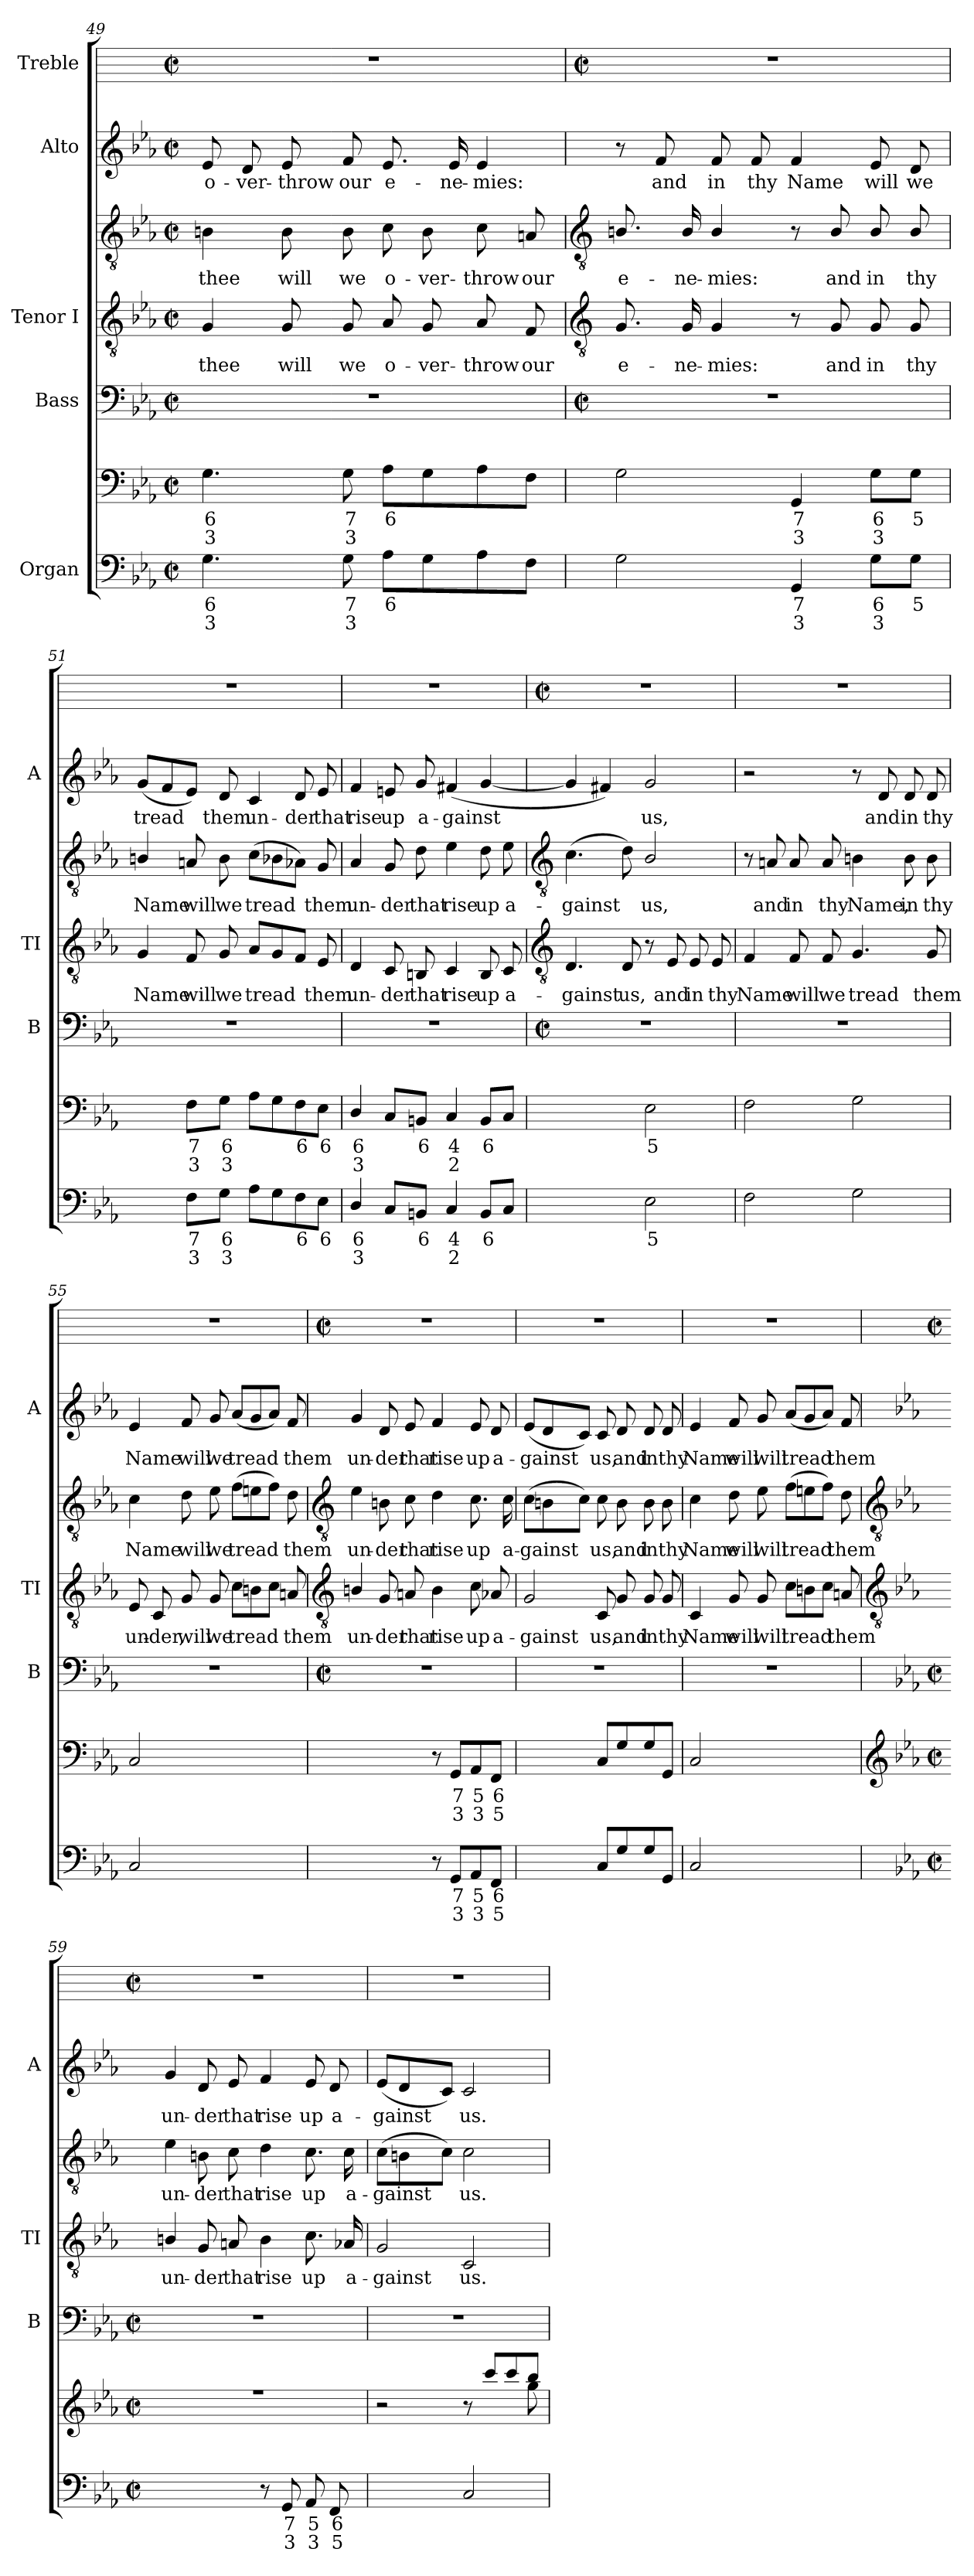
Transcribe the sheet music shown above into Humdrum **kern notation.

**kern	**text	**text	**text	**kern	**text	**text	**text	**kern	**kern	**text	**kern	**text	**kern	**text	**kern
*part5	*part5	*part5	*part5	*part5	*part5	*part5	*part5	*part4	*part3	*part3	*part3	*part3	*part2	*part2	*part1
*staff7	*staff7	*staff7	*staff7	*staff6	*staff6	*staff6	*staff6	*staff5	*staff4	*staff4	*staff3	*staff3	*staff2	*staff2	*staff1
*I"Organ	*	*	*	*	*	*	*	*I"Bass	*I"Tenor I	*	*	*	*I"Alto	*	*I"Treble
*	*	*	*	*	*	*	*	*I'B	*I'TI	*	*	*	*I'A	*	*
*clefF4	*	*	*	*clefF4	*	*	*	*clefF4	*clefGv2	*	*clefGv2	*	*clefG2	*	*
*k[b-e-a-]	*	*	*	*k[b-e-a-]	*	*	*	*k[b-e-a-]	*k[b-e-a-]	*	*k[b-e-a-]	*	*k[b-e-a-]	*	*
*E-:	*	*	*	*E-:	*	*	*	*E-:	*E-:	*	*E-:	*	*E-:	*	*
*M2/2	*	*	*	*M2/2	*	*	*	*M2/2	*M2/2	*	*M2/2	*	*M2/2	*	*M2/2
*met(c|)	*	*	*	*met(c|)	*	*	*	*met(c|)	*met(c|)	*	*met(c|)	*	*met(c|)	*	*met(c|)
=49	=49	=49	=49	=49	=49	=49	=49	=49	=49	=49	=49	=49	=49	=49	=49
!	!LO:LY:b	!LO:LY:b	!	!	!LO:LY:b	!LO:LY:b	!	!	!	!LO:LY:b	!	!LO:LY:b	!	!LO:LY:b	!
4.G	6	3	.	4.G	6	3	.	1r	4G	thee	4Bn	thee	8e-	o-	1r
!	!	!	!	!	!	!	!	!	!	!	!	!	!	!LO:LY:b	!
.	.	.	.	.	.	.	.	.	.	.	.	.	8d	-ver-	.
!	!	!	!	!	!	!	!	!	!	!LO:LY:b	!	!LO:LY:b	!	!LO:LY:b	!
.	.	.	.	.	.	.	.	.	8G	will	8B	will	8e-	-throw	.
!	!LO:LY:b	!LO:LY:b	!	!	!LO:LY:b	!LO:LY:b	!	!	!	!LO:LY:b	!	!LO:LY:b	!	!LO:LY:b	!
8G	7	3	.	8G	7	3	.	.	8G	we	8B	we	8f	our	.
!	!LO:LY:b	!	!	!	!LO:LY:b	!	!	!	!	!LO:LY:b	!	!LO:LY:b	!	!LO:LY:b	!
8A-L	6	.	.	8A-L	6	.	.	.	8A-	o-	8c	o-	8.e-	e-	.
!	!	!	!	!	!	!	!	!	!	!LO:LY:b	!	!LO:LY:b	!	!	!
8G	.	.	.	8G	.	.	.	.	8G	-ver-	8B	-ver-	.	.	.
!	!	!	!	!	!	!	!	!	!	!	!	!	!	!LO:LY:b	!
.	.	.	.	.	.	.	.	.	.	.	.	.	16e-	-ne-	.
!	!	!	!	!	!	!	!	!	!	!LO:LY:b	!	!LO:LY:b	!	!LO:LY:b	!
8A-	.	.	.	8A-	.	.	.	.	8A-	-throw	8c	-throw	4e-	-mies:	.
!	!	!	!	!	!	!	!	!	!	!LO:LY:b	!	!LO:LY:b	!	!	!
8FJ	.	.	.	8FJ	.	.	.	.	8F	our	8An	our	.	.	.
!!LO:LB:g=z
=50	=50	=50	=50	=50	=50	=50	=50	=50	=50	=50	=50	=50	=50	=50	=50
*	*	*	*	*	*	*	*	*	*clefGv2	*	*clefGv2	*	*	*	*
*	*	*	*	*	*	*	*	*M2/2	*	*	*	*	*	*	*M2/2
*	*	*	*	*	*	*	*	*met(c|)	*	*	*	*	*	*	*met(c|)
!	!	!	!	!	!	!	!	!	!	!LO:LY:b	!	!LO:LY:b	!	!	!
2G	.	.	.	2G	.	.	.	1r	8.G	e-	8.Bn/	e-	8r	.	1r
!	!	!	!	!	!	!	!	!	!	!	!	!	!	!LO:LY:b	!
.	.	.	.	.	.	.	.	.	.	.	.	.	8f	and	.
!	!	!	!	!	!	!	!	!	!	!LO:LY:b	!	!LO:LY:b	!	!	!
.	.	.	.	.	.	.	.	.	16G	-ne-	16B/	-ne-	.	.	.
!	!	!	!	!	!	!	!	!	!	!LO:LY:b	!	!LO:LY:b	!	!LO:LY:b	!
.	.	.	.	.	.	.	.	.	4G	-mies:	4B/	-mies:	8f	in	.
!	!	!	!	!	!	!	!	!	!	!	!	!	!	!LO:LY:b	!
.	.	.	.	.	.	.	.	.	.	.	.	.	8f	thy	.
!	!LO:LY:b	!LO:LY:b	!	!	!LO:LY:b	!LO:LY:b	!	!	!	!	!	!	!	!LO:LY:b	!
4GG	7	3	.	4GG	7	3	.	.	8r	.	8r	.	4f	Name	.
!	!	!	!	!	!	!	!	!	!	!LO:LY:b	!	!LO:LY:b	!	!	!
.	.	.	.	.	.	.	.	.	8G	and	8B/	and	.	.	.
!	!LO:LY:b	!LO:LY:b	!	!	!LO:LY:b	!LO:LY:b	!	!	!	!LO:LY:b	!	!LO:LY:b	!	!LO:LY:b	!
8GL	6	3	.	8GL	6	3	.	.	8G	in	8B/	in	8e-	will	.
!	!LO:LY:b	!	!	!	!LO:LY:b	!	!	!	!	!LO:LY:b	!	!LO:LY:b	!	!LO:LY:b	!
8GJ	5	.	.	8GJ	5	.	.	.	8G	thy	8B/	thy	8d	we	.
=51	=51	=51	=51	=51	=51	=51	=51	=51	=51	=51	=51	=51	=51	=51	=51
!	!LO:LY:b	!LO:LY:b	!	!	!LO:LY:b	!LO:LY:b	!	!	!	!LO:LY:b	!	!LO:LY:b	!	!LO:LY:b	!
[8Gyy	8	3	.	[8Gyy	8	3	.	1r	4G	Name	4Bn/	Name	(<8gL	tread	1r
!	!LO:LY:b	!	!	!	!LO:LY:b	!	!	!	!	!	!	!	!	!	!
8Gyy]	7	.	.	8Gyy]	7	.	.	.	.	.	.	.	8f	.	.
!	!LO:LY:b	!LO:LY:b	!	!	!LO:LY:b	!LO:LY:b	!	!	!	!LO:LY:b	!	!LO:LY:b	!	!	!
8FL	7	3	.	8FL	7	3	.	.	8F	will	8An	will	8e-J)	.	.
!	!LO:LY:b	!LO:LY:b	!	!	!LO:LY:b	!LO:LY:b	!	!	!	!LO:LY:b	!	!LO:LY:b	!	!LO:LY:b	!
8GJ	6	3	.	8GJ	6	3	.	.	8G	we	8B	we	8d	them	.
!	!	!	!	!	!	!	!	!	!	!LO:LY:b	!	!LO:LY:b	!	!LO:LY:b	!
8A-L	.	.	.	8A-L	.	.	.	.	8A-L	tread	(>8cL	tread	4c	un-	.
8G	.	.	.	8G	.	.	.	.	8G	.	8B-X	.	.	.	.
!	!LO:LY:b	!	!	!	!LO:LY:b	!	!	!	!	!	!	!	!	!LO:LY:b	!
8F	6	.	.	8F	6	.	.	.	8FJ	.	8A-XJ)	.	8d	-der	.
!	!LO:LY:b	!	!	!	!LO:LY:b	!	!	!	!	!LO:LY:b	!	!LO:LY:b	!	!LO:LY:b	!
8E-J	6	.	.	8E-J	6	.	.	.	8E-	them	8G	them	8e-	that	.
=52	=52	=52	=52	=52	=52	=52	=52	=52	=52	=52	=52	=52	=52	=52	=52
!	!LO:LY:b	!LO:LY:b	!	!	!LO:LY:b	!LO:LY:b	!	!	!	!LO:LY:b	!	!LO:LY:b	!	!LO:LY:b	!
4D/	6	3	.	4D/	6	3	.	1r	4D	-un-	4A-	un-	4f	rise	1r
!	!	!	!	!	!	!	!	!	!	!LO:LY:b	!	!LO:LY:b	!	!LO:LY:b	!
8CL	.	.	.	8CL	.	.	.	.	8C	-der	8G	-der	8en	up	.
!	!LO:LY:b	!	!	!	!LO:LY:b	!	!	!	!	!LO:LY:b	!	!LO:LY:b	!	!LO:LY:b	!
8BBnJ	6	.	.	8BBnJ	6	.	.	.	8BBn	that	8d	that	8g	a-	.
!	!LO:LY:b	!LO:LY:b	!	!	!LO:LY:b	!LO:LY:b	!	!	!	!LO:LY:b	!	!LO:LY:b	!	!LO:LY:b	!
4C	4	2	.	4C	4	2	.	.	4C	rise	4e-	rise	(<4f#X	-gainst	.
!	!LO:LY:b	!	!	!	!LO:LY:b	!	!	!	!	!LO:LY:b	!	!LO:LY:b	!	!	!
8BBL	6	.	.	8BBL	6	.	.	.	8BB	up	8d	up	[4g	.	.
!	!	!	!	!	!	!	!	!	!	!LO:LY:b	!	!LO:LY:b	!	!	!
8CJ	.	.	.	8CJ	.	.	.	.	8C	a-	8e-	a-	.	.	.
!!LO:LB:g=z
=53	=53	=53	=53	=53	=53	=53	=53	=53	=53	=53	=53	=53	=53	=53	=53
*	*	*	*	*	*	*	*	*	*clefGv2	*	*clefGv2	*	*	*	*
*	*	*	*	*	*	*	*	*M2/2	*	*	*	*	*	*	*M2/2
*	*	*	*	*	*	*	*	*met(c|)	*	*	*	*	*	*	*met(c|)
!	!LO:LY:b	!LO:LY:b	!	!	!LO:LY:b	!LO:LY:b	!	!	!	!LO:LY:b	!	!LO:LY:b	!	!	!
[4Dyy	4	7	.	[4Dyy	4	7	.	1r	4.D	gainst	(>4.c	-gainst	4g]	.	1r
!	!LO:LY:b	!	!	!	!LO:LY:b	!	!	!	!	!	!	!	!	!	!
4Dyy]	3	.	.	4Dyy]	3	.	.	.	.	.	.	.	4f#X)	.	.
!	!	!	!	!	!	!	!	!	!	!LO:LY:b	!	!	!	!	!
.	.	.	.	.	.	.	.	.	8D	us,	8d)	.	.	.	.
!	!LO:LY:b	!	!	!	!LO:LY:b	!	!	!	!	!	!	!LO:LY:b	!	!LO:LY:b	!
2E-	5	.	.	2E-	5	.	.	.	8r	.	2B-/	us,	2g	us,	.
!	!	!	!	!	!	!	!	!	!	!LO:LY:b	!	!	!	!	!
.	.	.	.	.	.	.	.	.	8E-	and	.	.	.	.	.
!	!	!	!	!	!	!	!	!	!	!LO:LY:b	!	!	!	!	!
.	.	.	.	.	.	.	.	.	8E-	in	.	.	.	.	.
!	!	!	!	!	!	!	!	!	!	!LO:LY:b	!	!	!	!	!
.	.	.	.	.	.	.	.	.	8E-	thy	.	.	.	.	.
=54	=54	=54	=54	=54	=54	=54	=54	=54	=54	=54	=54	=54	=54	=54	=54
!	!	!	!	!	!	!	!	!	!	!LO:LY:b	!	!	!	!	!
2F	.	.	.	2F	.	.	.	1r	4F	Name	8r	.	2r	.	1r
!	!	!	!	!	!	!	!	!	!	!	!	!LO:LY:b	!	!	!
.	.	.	.	.	.	.	.	.	.	.	8An	and	.	.	.
!	!	!	!	!	!	!	!	!	!	!LO:LY:b	!	!LO:LY:b	!	!	!
.	.	.	.	.	.	.	.	.	8F	will	8A	in	.	.	.
!	!	!	!	!	!	!	!	!	!	!LO:LY:b	!	!LO:LY:b	!	!	!
.	.	.	.	.	.	.	.	.	8F	we	8A	thy	.	.	.
!	!	!	!	!	!	!	!	!	!	!LO:LY:b	!	!LO:LY:b	!	!	!
2G	.	.	.	2G	.	.	.	.	4.G	tread	4Bn	Name,	8r	.	.
!	!	!	!	!	!	!	!	!	!	!	!	!	!	!LO:LY:b	!
.	.	.	.	.	.	.	.	.	.	.	.	.	8d	and	.
!	!	!	!	!	!	!	!	!	!	!	!	!LO:LY:b	!	!LO:LY:b	!
.	.	.	.	.	.	.	.	.	.	.	8B	in	8d	in	.
!	!	!	!	!	!	!	!	!	!	!LO:LY:b	!	!LO:LY:b	!	!LO:LY:b	!
.	.	.	.	.	.	.	.	.	8G	them	8B	thy	8d	thy	.
=55	=55	=55	=55	=55	=55	=55	=55	=55	=55	=55	=55	=55	=55	=55	=55
!	!	!	!	!	!	!	!	!	!	!LO:LY:b	!	!LO:LY:b	!	!LO:LY:b	!
2C	.	.	.	2C	.	.	.	1r	8E-	un-	4c	Name	4e-	Name	1r
!	!	!	!	!	!	!	!	!	!	!LO:LY:b	!	!	!	!	!
.	.	.	.	.	.	.	.	.	8C	-der,	.	.	.	.	.
!	!	!	!	!	!	!	!	!	!	!LO:LY:b	!	!LO:LY:b	!	!LO:LY:b	!
.	.	.	.	.	.	.	.	.	8G	will	8d	will	8f	will	.
!	!	!	!	!	!	!	!	!	!	!LO:LY:b	!	!LO:LY:b	!	!LO:LY:b	!
.	.	.	.	.	.	.	.	.	8G	we	8e-	we	8g	we	.
!	!LO:LY:b	!LO:LY:b	!	!	!LO:LY:b	!LO:LY:b	!	!	!	!LO:LY:b	!	!LO:LY:b	!	!LO:LY:b	!
[4FF\yy	5	3	.	[4FF\yy	5	3	.	.	8cL	tread	(>8fL	tread	(<8a-L	tread	.
.	.	.	.	.	.	.	.	.	8Bn	.	8en	.	8g	.	.
!	!LO:LY:b	!LO:LY:b	!	!	!LO:LY:b	!LO:LY:b	!	!	!	!	!	!	!	!	!
4FF\yy_	6	3	.	4FF\yy_	6	3	.	.	8cJ	.	8fJ)	.	8a-J)	.	.
!	!	!	!	!	!	!	!	!	!	!LO:LY:b	!	!LO:LY:b	!	!LO:LY:b	!
.	.	.	.	.	.	.	.	.	8An	them	8d	them	8f	them	.
!!LO:LB:g=z
=56	=56	=56	=56	=56	=56	=56	=56	=56	=56	=56	=56	=56	=56	=56	=56
*	*	*	*	*	*	*	*	*	*clefGv2	*	*clefGv2	*	*	*	*
*	*	*	*	*	*	*	*	*M2/2	*	*	*	*	*	*	*M2/2
*	*	*	*	*	*	*	*	*met(c|)	*	*	*	*	*	*	*met(c|)
!	!LO:LY:b	!LO:LY:b	!LO:LY:b	!	!LO:LY:b	!LO:LY:b	!LO:LY:b	!	!	!LO:LY:b	!	!LO:LY:b	!	!LO:LY:b	!
4FF\yy_	7	4	2	4FF\yy_	7	4	2	1r	4Bn/	-un-	4e-	un-	4g	un-	1r
!	!LO:LY:b	!	!	!	!LO:LY:b	!	!	!	!	!LO:LY:b	!	!LO:LY:b	!	!LO:LY:b	!
4FF\yy]	6	.	.	4FF\yy]	6	.	.	.	8G	-der	8Bn	-der	8d	-der	.
!	!	!	!	!	!	!	!	!	!	!LO:LY:b	!	!LO:LY:b	!	!LO:LY:b	!
.	.	.	.	.	.	.	.	.	8An	that	8c	that	8e-	that	.
!	!	!	!	!	!	!	!	!	!	!LO:LY:b	!	!LO:LY:b	!	!LO:LY:b	!
8r	.	.	.	8r	.	.	.	.	4B	rise	4d	rise	4f	rise	.
!	!LO:LY:b	!LO:LY:b	!	!	!LO:LY:b	!LO:LY:b	!	!	!	!	!	!	!	!	!
8GGL	7	3	.	8GGL	7	3	.	.	.	.	.	.	.	.	.
!	!LO:LY:b	!LO:LY:b	!	!	!LO:LY:b	!LO:LY:b	!	!	!	!LO:LY:b	!	!LO:LY:b	!	!LO:LY:b	!
8AA-	5	3	.	8AA-	5	3	.	.	8c	up	8.c	up	8e-	up	.
!	!LO:LY:b	!LO:LY:b	!	!	!LO:LY:b	!LO:LY:b	!	!	!	!LO:LY:b	!	!	!	!LO:LY:b	!
8FFJ	6	5	.	8FFJ	6	5	.	.	8A-X	a-	.	.	8d	a-	.
!	!	!	!	!	!	!	!	!	!	!	!	!LO:LY:b	!	!	!
.	.	.	.	.	.	.	.	.	.	.	16c	a-	.	.	.
=57	=57	=57	=57	=57	=57	=57	=57	=57	=57	=57	=57	=57	=57	=57	=57
!	!LO:LY:b	!LO:LY:b	!	!	!LO:LY:b	!LO:LY:b	!	!	!	!LO:LY:b	!	!LO:LY:b	!	!LO:LY:b	!
[4GGyy	6	4	.	[4GGyy	6	4	.	1r	2G	gainst	(>8cL	-gainst	(<8e-L	-gainst	1r
.	.	.	.	.	.	.	.	.	.	.	4Bn	.	4d	.	.
!	!LO:LY:b	!LO:LY:b	!	!	!LO:LY:b	!LO:LY:b	!	!	!	!	!	!	!	!	!
4GGyy]	5	3	.	4GGyy]	5	3	.	.	.	.	.	.	.	.	.
.	.	.	.	.	.	.	.	.	.	.	8cJ)	.	8cJ)	.	.
!	!	!	!	!	!	!	!	!	!	!LO:LY:b	!	!LO:LY:b	!	!LO:LY:b	!
8CL	.	.	.	8CL	.	.	.	.	8C	us,	8c	us,	8c	us,	.
!	!	!	!	!	!	!	!	!	!	!LO:LY:b	!	!LO:LY:b	!	!LO:LY:b	!
8G	.	.	.	8G	.	.	.	.	8G	and	8B	and	8d	and	.
!	!	!	!	!	!	!	!	!	!	!LO:LY:b	!	!LO:LY:b	!	!LO:LY:b	!
8G	.	.	.	8G	.	.	.	.	8G	in	8B	in	8d	in	.
!	!	!	!	!	!	!	!	!	!	!LO:LY:b	!	!LO:LY:b	!	!LO:LY:b	!
8GGJ	.	.	.	8GGJ	.	.	.	.	8G	thy	8B	thy	8d	thy	.
=58	=58	=58	=58	=58	=58	=58	=58	=58	=58	=58	=58	=58	=58	=58	=58
!	!	!	!	!	!	!	!	!	!	!LO:LY:b	!	!LO:LY:b	!	!LO:LY:b	!
2C	.	.	.	2C	.	.	.	1r	4C	Name	4c	Name	4e-	Name	1r
!	!	!	!	!	!	!	!	!	!	!LO:LY:b	!	!LO:LY:b	!	!LO:LY:b	!
.	.	.	.	.	.	.	.	.	8G	will	8d	will	8f	will	.
!	!	!	!	!	!	!	!	!	!	!LO:LY:b	!	!LO:LY:b	!	!LO:LY:b	!
.	.	.	.	.	.	.	.	.	8G	will	8e-	will	8g	will	.
!	!LO:LY:b	!LO:LY:b	!	!	!LO:LY:b	!LO:LY:b	!	!	!	!LO:LY:b	!	!LO:LY:b	!	!LO:LY:b	!
[4FF\yy	5	3	.	[4FF\yy	5	3	.	.	8cL	tread	(>8fL	tread	(<8a-L	tread	.
.	.	.	.	.	.	.	.	.	8Bn	.	8en	.	8g	.	.
!	!LO:LY:b	!LO:LY:b	!	!	!LO:LY:b	!LO:LY:b	!	!	!	!	!	!	!	!	!
4FF\yy_	6	3	.	4FF\yy_	6	3	.	.	8cJ	.	8fJ)	.	8a-J)	.	.
!	!	!	!	!	!	!	!	!	!	!LO:LY:b	!	!LO:LY:b	!	!LO:LY:b	!
.	.	.	.	.	.	.	.	.	8An	them	8d	them	8f	them	.
!!LO:LB:g=z
=59	=59	=59	=59	=59	=59	=59	=59	=59	=59	=59	=59	=59	=59	=59	=59
*	*	*	*	*clefG2	*	*	*	*	*clefGv2	*	*clefGv2	*	*	*	*
*k[b-e-a-]	*	*	*	*k[b-e-a-]	*	*	*	*	*	*	*	*	*	*	*
*E-:	*	*	*	*E-:	*	*	*	*	*	*	*	*	*	*	*
*M2/2	*	*	*	*M2/2	*	*	*	*M2/2	*	*	*	*	*	*	*M2/2
*met(c|)	*	*	*	*met(c|)	*	*	*	*met(c|)	*	*	*	*	*	*	*met(c|)
!	!LO:LY:b	!LO:LY:b	!LO:LY:b	!	!	!	!	!	!	!LO:LY:b	!	!LO:LY:b	!	!LO:LY:b	!
*	*	*	*	*^	*	*	*	*	*	*	*	*	*	*	*
4FFyy_	7	4	2	1r	1ryy	.	.	.	1r	4Bn/	-un-	4e-	un-	4g	un-	1r
!	!LO:LY:b	!	!	!	!	!	!	!	!	!	!LO:LY:b	!	!LO:LY:b	!	!LO:LY:b	!
4FFyy]	6	.	.	.	.	.	.	.	.	8G	-der	8Bn	-der	8d	-der	.
!	!	!	!	!	!	!	!	!	!	!	!LO:LY:b	!	!LO:LY:b	!	!LO:LY:b	!
.	.	.	.	.	.	.	.	.	.	8An	that	8c	that	8e-	that	.
!	!	!	!	!	!	!	!	!	!	!	!LO:LY:b	!	!LO:LY:b	!	!LO:LY:b	!
8r	.	.	.	.	.	.	.	.	.	4B	rise	4d	rise	4f	rise	.
!	!LO:LY:b	!LO:LY:b	!	!	!	!	!	!	!	!	!	!	!	!	!	!
8GG	7	3	.	.	.	.	.	.	.	.	.	.	.	.	.	.
!	!LO:LY:b	!LO:LY:b	!	!	!	!	!	!	!	!	!LO:LY:b	!	!LO:LY:b	!	!LO:LY:b	!
8AA-	5	3	.	.	.	.	.	.	.	8.c	up	8.c	up	8e-	up	.
!	!LO:LY:b	!LO:LY:b	!	!	!	!	!	!	!	!	!	!	!	!	!LO:LY:b	!
8FF	6	5	.	.	.	.	.	.	.	.	.	.	.	8d	a-	.
!	!	!	!	!	!	!	!	!	!	!	!LO:LY:b	!	!LO:LY:b	!	!	!
.	.	.	.	.	.	.	.	.	.	16A-X	a-	16c	a-	.	.	.
=60	=60	=60	=60	=60	=60	=60	=60	=60	=60	=60	=60	=60	=60	=60	=60	=60
!	!LO:LY:b	!LO:LY:b	!	!	!	!	!	!	!	!	!LO:LY:b	!	!LO:LY:b	!	!LO:LY:b	!
[4GGyy	6	4	.	2r	2ryy	.	.	.	1r	2G	gainst	(>8cL	-gainst	(<8e-L	-gainst	1r
.	.	.	.	.	.	.	.	.	.	.	.	4Bn	.	4d	.	.
!	!LO:LY:b	!LO:LY:b	!	!	!	!	!	!	!	!	!	!	!	!	!	!
4GGyy]	5	3	.	.	.	.	.	.	.	.	.	.	.	.	.	.
.	.	.	.	.	.	.	.	.	.	.	.	8cJ)	.	8cJ)	.	.
!	!	!	!	!	!	!	!	!	!	!	!LO:LY:b	!	!LO:LY:b	!	!LO:LY:b	!
2C	.	.	.	8r	4ryy	.	.	.	.	2C	us.	2c	us.	2c	us.	.
.	.	.	.	8ccc/L	.	.	.	.	.	.	.	.	.	.	.	.
.	.	.	.	8ccc/	8ryy	.	.	.	.	.	.	.	.	.	.	.
.	.	.	.	8bb-/J	8gg\	.	.	.	.	.	.	.	.	.	.	.
*	*	*	*	*v	*v	*	*	*	*	*	*	*	*	*	*	*
=	=	=	=	=	=	=	=	=	=	=	=	=	=	=	=
*-	*-	*-	*-	*-	*-	*-	*-	*-	*-	*-	*-	*-	*-	*-	*-
